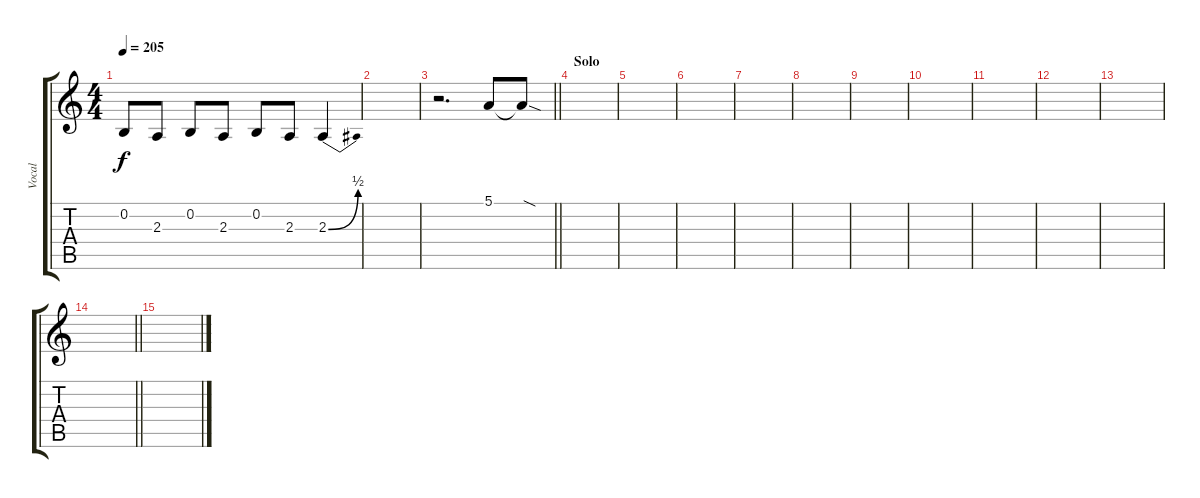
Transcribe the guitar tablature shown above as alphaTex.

\track ("Vocal" "Vocal") {instrument clarinet}
\staff {score tabs}
\tuning (E4 B3 G3 D3 A2 E2) {hide}
\ts (4 4)
\tempo 205
\clef g2
\ks c
0.2{t}.8{dy f} 2.3.8 0.2.8 2.3.8 0.2.8 2.3.8 2.3{be (bend 0 0 60 2)}.4 |
|
\barLineRight lightlight
r.2{d} 5.1.8 5.1{sod t}.8 |
\section ("" "Solo")
|
|
|
|
|
|
|
|
|
|
\barLineRight lightlight
|
\section ("" "")
